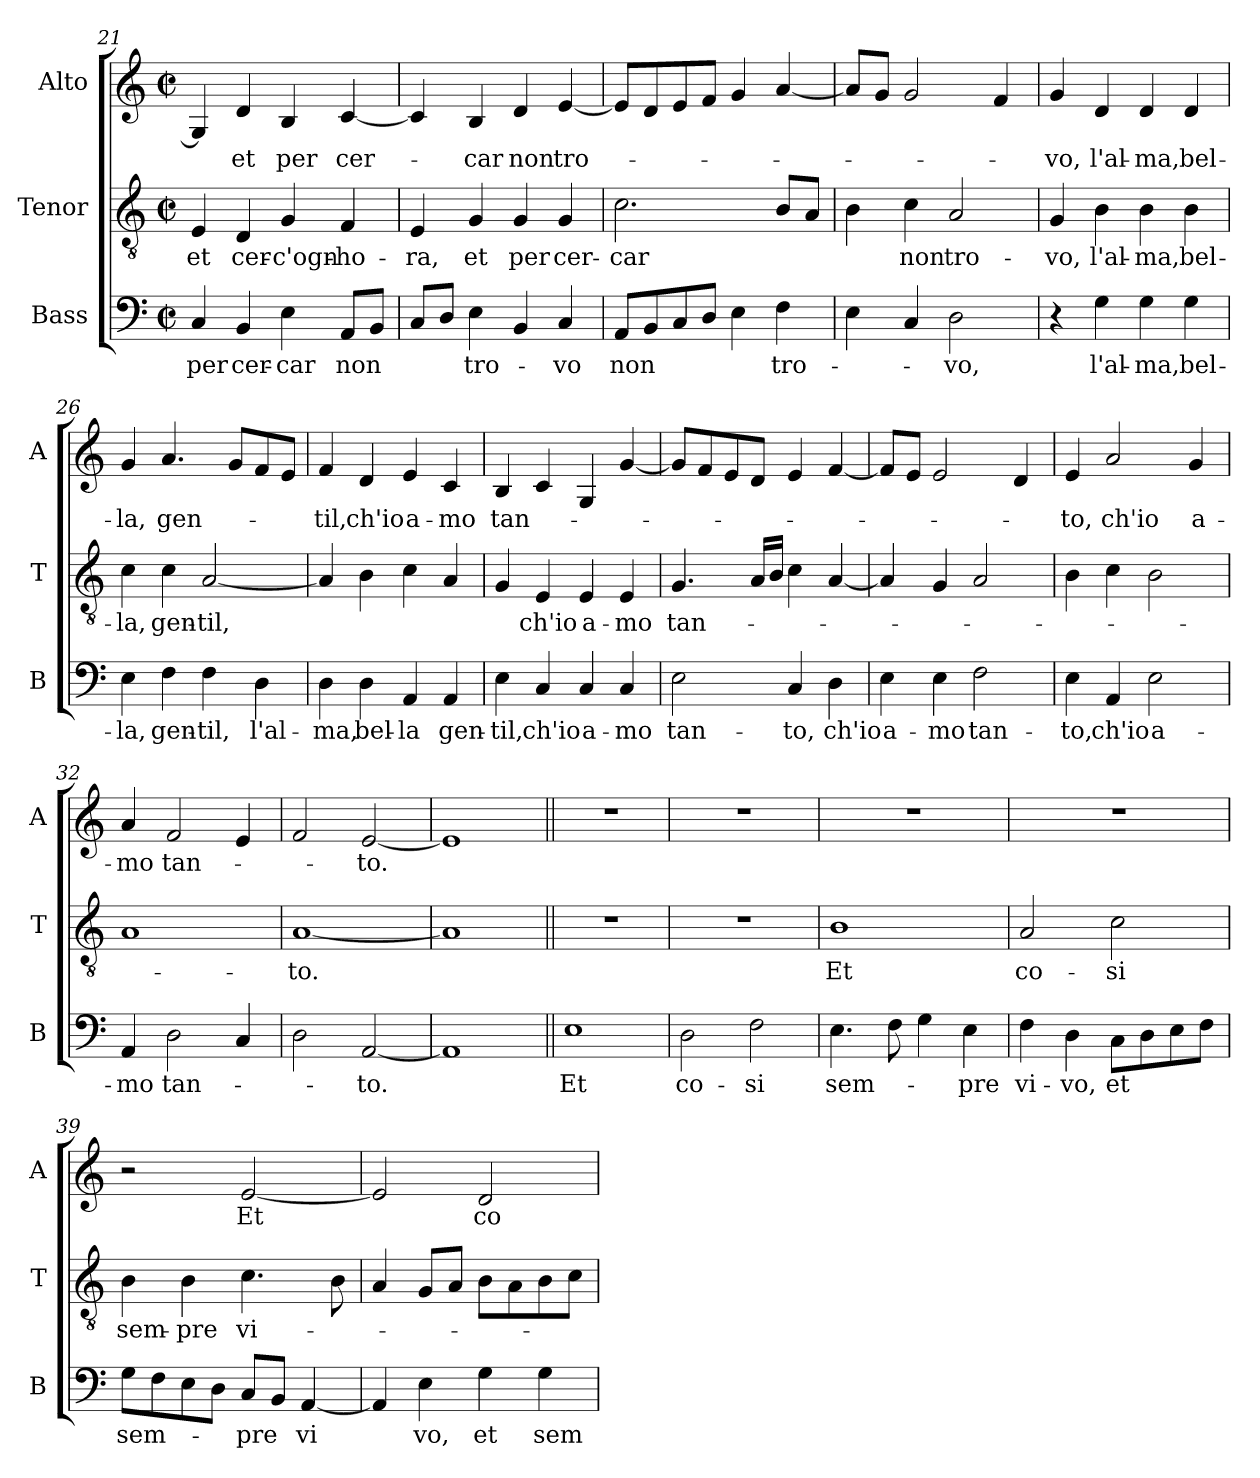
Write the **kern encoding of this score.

**kern	**text	**kern	**text	**kern	**text
*part3	*part3	*part2	*part2	*part1	*part1
*staff3	*staff3	*staff2	*staff2	*staff1	*staff1
*I"Bass	*	*I"Tenor	*	*I"Alto	*
*I'B	*	*I'T	*	*I'A	*
!!LO:LB:g=z
*clefF4	*	*clefGv2	*	*clefG2	*
*k[]	*	*k[]	*	*k[]	*
*C:	*	*C:	*	*C:	*
*M2/2	*	*M2/2	*	*M2/2	*
*met(c|)	*	*met(c|)	*	*met(c|)	*
=21	=21	=21	=21	=21	=21
!	!LO:LY:b	!	!LO:LY:b	!	!
4C/	per	4E/	et	4G/]	.
!	!LO:LY:b	!	!LO:LY:b	!	!LO:LY:b
4BB/	cer-	4D/	cer-	4d/	et
!	!LO:LY:b	!	!LO:LY:b	!	!LO:LY:b
4E\	-car	4G/	-c'ogn-	4B/	per
!	!LO:LY:b	!	!LO:LY:b	!	!LO:LY:b
8AA/L	non	4F/	-ho-	[4c/	cer-
8BB/J	.	.	.	.	.
=22	=22	=22	=22	=22	=22
!	!	!	!LO:LY:b	!	!
8C/L	.	4E/	-ra,	4c/]	.
8D/J	.	.	.	.	.
!	!LO:LY:b	!	!LO:LY:b	!	!LO:LY:b
4E\	tro-	4G/	et	4B/	-car
!	!	!	!LO:LY:b	!	!LO:LY:b
4BB/	.	4G/	per	4d/	non
!	!LO:LY:b	!	!LO:LY:b	!	!LO:LY:b
4C/	-vo	4G/	cer-	[4e/	tro-
=23	=23	=23	=23	=23	=23
!	!LO:LY:b	!	!LO:LY:b	!	!
8AA/L	non	2.c\	-car	8e/L]	.
8BB/	.	.	.	8d/	.
8C/	.	.	.	8e/	.
8D/J	.	.	.	8f/J	.
4E\	.	.	.	4g/	.
!	!LO:LY:b	!	!	!	!
4F\	tro-	8B/L	.	[4a/	.
.	.	8A/J	.	.	.
=24	=24	=24	=24	=24	=24
4E\	.	4B\	.	8a/L]	.
.	.	.	.	8g/J	.
!	!	!	!LO:LY:b	!	!
4C/	.	4c\	non	2g/	.
!	!LO:LY:b	!	!LO:LY:b	!	!
2D\	-vo,	2A/	tro-	.	.
.	.	.	.	4f/	.
=25	=25	=25	=25	=25	=25
!	!	!	!LO:LY:b	!	!LO:LY:b
4r	.	4G/	-vo,	4g/	-vo,
!	!LO:LY:b	!	!LO:LY:b	!	!LO:LY:b
4G\	l'al-	4B\	l'al-	4d/	l'al-
!	!LO:LY:b	!	!LO:LY:b	!	!LO:LY:b
4G\	-ma,	4B\	-ma,	4d/	-ma,
!	!LO:LY:b	!	!LO:LY:b	!	!LO:LY:b
4G\	bel-	4B\	bel-	4d/	bel-
!!LO:LB:g=z
=26	=26	=26	=26	=26	=26
!	!LO:LY:b	!	!LO:LY:b	!	!LO:LY:b
4E\	-la,	4c\	-la,	4g/	-la,
!	!LO:LY:b	!	!LO:LY:b	!	!LO:LY:b
4F\	gen-	4c\	gen-	4.a/	gen-
!	!LO:LY:b	!	!LO:LY:b	!	!
4F\	-til,	[2A/	-til,	.	.
.	.	.	.	8g/L	.
!	!LO:LY:b	!	!	!	!
4D\	l'al-	.	.	8f/	.
.	.	.	.	8e/J	.
=27	=27	=27	=27	=27	=27
!	!LO:LY:b	!	!	!	!LO:LY:b
4D\	-ma,	4A/]	.	4f/	-til,
!	!LO:LY:b	!	!	!	!LO:LY:b
4D\	bel-	4B\	.	4d/	ch'io
!	!LO:LY:b	!	!	!	!LO:LY:b
4AA/	-la	4c\	.	4e/	a-
!	!LO:LY:b	!	!	!	!LO:LY:b
4AA/	gen-	4A/	.	4c/	-mo
=28	=28	=28	=28	=28	=28
!	!LO:LY:b	!	!	!	!LO:LY:b
4E\	-til,	4G/	.	4B/	tan-
!	!LO:LY:b	!	!LO:LY:b	!	!
4C/	ch'io	4E/	ch'io	4c/	.
!	!LO:LY:b	!	!LO:LY:b	!	!
4C/	a-	4E/	a-	4G/	.
!	!LO:LY:b	!	!LO:LY:b	!	!
4C/	-mo	4E/	-mo	[4g/	.
=29	=29	=29	=29	=29	=29
!	!LO:LY:b	!	!LO:LY:b	!	!
2E\	tan-	4.G/	tan-	8g/L]	.
.	.	.	.	8f/	.
.	.	.	.	8e/	.
.	.	16A/LL	.	8d/J	.
.	.	16B/JJ	.	.	.
!	!LO:LY:b	!	!	!	!
4C/	-to,	4c\	.	4e/	.
!	!LO:LY:b	!	!	!	!
4D\	ch'io	[4A/	.	[4f/	.
=30	=30	=30	=30	=30	=30
!	!LO:LY:b	!	!	!	!
4E\	a-	4A/]	.	8f/L]	.
.	.	.	.	8e/J	.
!	!LO:LY:b	!	!	!	!
4E\	-mo	4G/	.	2e/	.
!	!LO:LY:b	!	!	!	!
2F\	tan-	2A/	.	.	.
.	.	.	.	4d/	.
!!LO:LB:g=z
=31	=31	=31	=31	=31	=31
!	!LO:LY:b	!	!	!	!LO:LY:b
4E\	-to,	4B\	.	4e/	-to,
!	!LO:LY:b	!	!	!	!LO:LY:b
4AA/	ch'io	4c\	.	2a/	ch'io
!	!LO:LY:b	!	!	!	!
2E\	a-	2B\	.	.	.
!	!	!	!	!	!LO:LY:b
.	.	.	.	4g/	a-
=32	=32	=32	=32	=32	=32
!	!LO:LY:b	!	!	!	!LO:LY:b
4AA/	-mo	1A	.	4a/	-mo
!	!LO:LY:b	!	!	!	!LO:LY:b
2D\	tan-	.	.	2f/	tan-
4C/	.	.	.	4e/	.
=33	=33	=33	=33	=33	=33
!	!	!	!LO:LY:b	!	!
2D\	.	[1A	-to.	2f/	.
!	!LO:LY:b	!	!	!	!LO:LY:b
[2AA/	-to.	.	.	[2e/	-to.
=34	=34	=34	=34	=34	=34
1AA]	.	1A]	.	1e]	.
=35||	=35||	=35||	=35||	=35||	=35||
!	!LO:LY:b	!	!	!	!
1E	Et	1r	.	1r	.
=36	=36	=36	=36	=36	=36
!	!LO:LY:b	!	!	!	!
2D\	co-	1r	.	1r	.
!	!LO:LY:b	!	!	!	!
2F\	-si	.	.	.	.
=37	=37	=37	=37	=37	=37
!	!LO:LY:b	!	!LO:LY:b	!	!
4.E\	sem-	1B	Et	1r	.
8F\	.	.	.	.	.
4G\	.	.	.	.	.
!	!LO:LY:b	!	!	!	!
4E\	-pre	.	.	.	.
!!LO:PB:g=z
=38	=38	=38	=38	=38	=38
!	!LO:LY:b	!	!LO:LY:b	!	!
4F\	vi-	2A/	co-	1r	.
!	!LO:LY:b	!	!	!	!
4D\	-vo,	.	.	.	.
!	!LO:LY:b	!	!LO:LY:b	!	!
8C\L	et	2c\	-si	.	.
8D\	.	.	.	.	.
8E\	.	.	.	.	.
8F\J	.	.	.	.	.
=39	=39	=39	=39	=39	=39
!	!LO:LY:b	!	!LO:LY:b	!	!
8G\L	sem-	4B\	sem-	2r	.
8F\	.	.	.	.	.
!	!	!	!LO:LY:b	!	!
8E\	.	4B\	-pre	.	.
8D\J	.	.	.	.	.
!	!LO:LY:b	!	!LO:LY:b	!	!LO:LY:b
8C/L	-pre	4.c\	vi-	[2e/	Et
8BB/J	.	.	.	.	.
!	!LO:LY:b	!	!	!	!
[4AA/	vi	.	.	.	.
.	.	8B\	.	.	.
=40	=40	=40	=40	=40	=40
4AA/]	.	4A/	.	2e/]	.
!	!LO:LY:b	!	!	!	!
4E\	vo,	8G/L	.	.	.
.	.	8A/J	.	.	.
!	!LO:LY:b	!	!	!	!LO:LY:b
4G\	et	8B\L	.	2d/	co-
.	.	8A\	.	.	.
!	!LO:LY:b	!	!	!	!
4G\	sem-	8B\	.	.	.
.	.	8c\J	.	.	.
=	=	=	=	=	=
*-	*-	*-	*-	*-	*-
